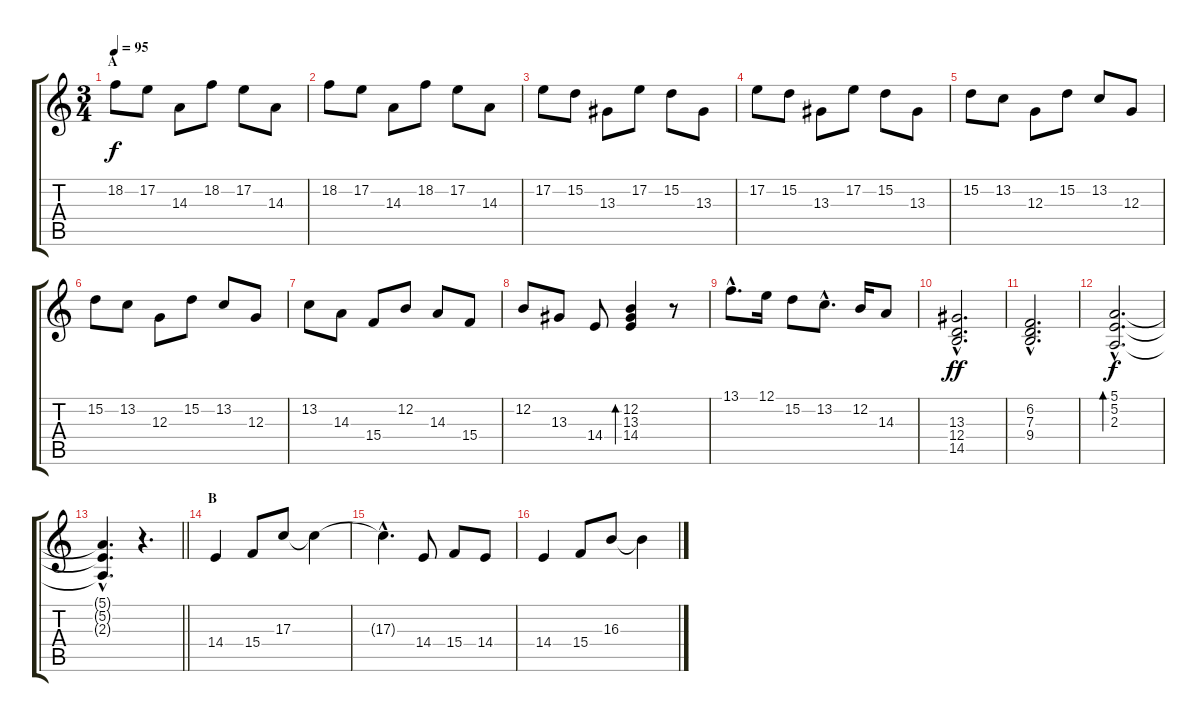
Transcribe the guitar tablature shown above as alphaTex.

\track "" {instrument acousticgrandpiano}
\staff {score tabs}
\tuning (E4 B3 G3 D3 A2 E2) {hide}
\ts (3 4)
\section ("" "A")
\tempo 95
\clef g2
\ks aminor
18.2.8{dy f instrument acousticgrandpiano} 17.2.8 14.3.8 18.2.8 17.2.8 14.3.8 |
18.2.8 17.2.8 14.3.8 18.2.8 17.2.8 14.3.8 |
17.2.8 15.2.8 13.3.8 17.2.8 15.2.8 13.3.8 |
17.2.8 15.2.8 13.3.8 17.2.8 15.2.8 13.3.8 |
15.2.8 13.2.8 12.3.8 15.2.8 13.2.8 12.3.8 |
15.2.8 13.2.8 12.3.8 15.2.8 13.2.8 12.3.8 |
13.2.8 14.3.8 15.4.8 12.2.8 14.3.8 15.4.8 |
12.2.8 13.3.8 14.4.8 (12.2 13.3 14.4).4{bd 60} r.8 |
13.1{hac}.8{d} 12.1.16 15.2.8 13.2{hac}.8{d} 12.2.16 14.3.8 |
(13.3{hac} 12.4{hac} 14.5{hac}).2{d dy ff} |
(6.2{hac} 7.3{hac} 9.4{hac}).2{d} |
(5.1{hac} 5.2{hac} 2.3{hac}).2{d bd 30 dy f} |
\barLineRight lightlight
(5.1{hac t} 5.2{hac t} 2.3{hac t}).4{d} r.4{d} |
\section ("" "B")
14.4.4 15.4.8 17.3.8 17.3{t}.4 |
17.3{hac t}.4{d} 14.4.8 15.4.8 14.4.8 |
14.4.4 15.4.8 16.3.8 16.3{t}.4
